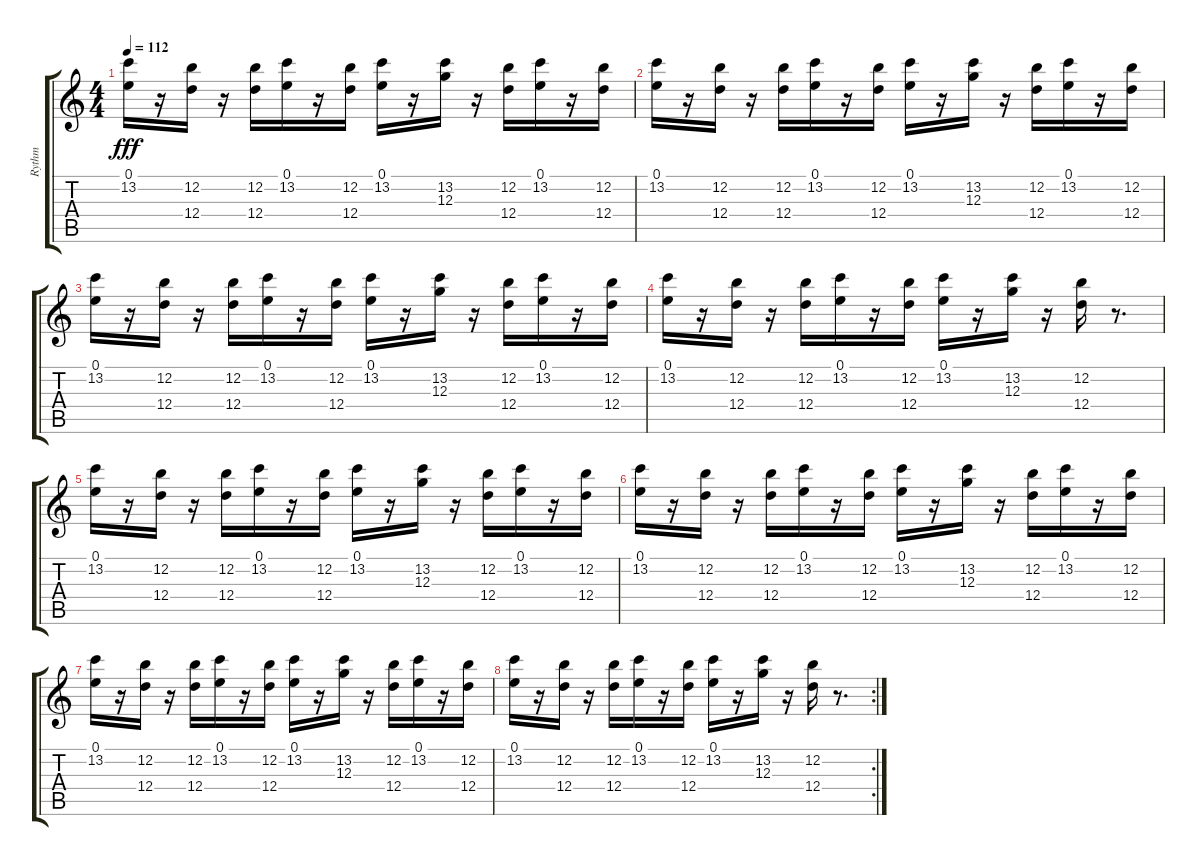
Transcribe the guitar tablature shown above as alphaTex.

\track ("Rythm" "Rythm") {instrument acousticguitarnylon}
\staff {score tabs}
\tuning (E4 B3 G3 D3 A2 E2) {hide}
\ts (4 4)
\tempo 112
\clef g2
\ks c
(0.1 13.2).16{dy fff} r.16 (12.2 12.4).16 r.16 (12.2 12.4).16 (0.1 13.2).16 r.16 (12.2 12.4).16 (0.1 13.2).16 r.16 (13.2 12.3).16 r.16 (12.2 12.4).16 (0.1 13.2).16 r.16 (12.2 12.4).16 |
(0.1 13.2).16 r.16 (12.2 12.4).16 r.16 (12.2 12.4).16 (0.1 13.2).16 r.16 (12.2 12.4).16 (0.1 13.2).16 r.16 (13.2 12.3).16 r.16 (12.2 12.4).16 (0.1 13.2).16 r.16 (12.2 12.4).16 |
(0.1 13.2).16 r.16 (12.2 12.4).16 r.16 (12.2 12.4).16 (0.1 13.2).16 r.16 (12.2 12.4).16 (0.1 13.2).16 r.16 (13.2 12.3).16 r.16 (12.2 12.4).16 (0.1 13.2).16 r.16 (12.2 12.4).16 |
(0.1 13.2).16 r.16 (12.2 12.4).16 r.16 (12.2 12.4).16 (0.1 13.2).16 r.16 (12.2 12.4).16 (0.1 13.2).16 r.16 (13.2 12.3).16 r.16 (12.2 12.4).16 r.8{d} |
(0.1 13.2).16 r.16 (12.2 12.4).16 r.16 (12.2 12.4).16 (0.1 13.2).16 r.16 (12.2 12.4).16 (0.1 13.2).16 r.16 (13.2 12.3).16 r.16 (12.2 12.4).16 (0.1 13.2).16 r.16 (12.2 12.4).16 |
(0.1 13.2).16 r.16 (12.2 12.4).16 r.16 (12.2 12.4).16 (0.1 13.2).16 r.16 (12.2 12.4).16 (0.1 13.2).16 r.16 (13.2 12.3).16 r.16 (12.2 12.4).16 (0.1 13.2).16 r.16 (12.2 12.4).16 |
(0.1 13.2).16 r.16 (12.2 12.4).16 r.16 (12.2 12.4).16 (0.1 13.2).16 r.16 (12.2 12.4).16 (0.1 13.2).16 r.16 (13.2 12.3).16 r.16 (12.2 12.4).16 (0.1 13.2).16 r.16 (12.2 12.4).16 |
\rc 2
(0.1 13.2).16 r.16 (12.2 12.4).16 r.16 (12.2 12.4).16 (0.1 13.2).16 r.16 (12.2 12.4).16 (0.1 13.2).16 r.16 (13.2 12.3).16 r.16 (12.2 12.4).16 r.8{d}
